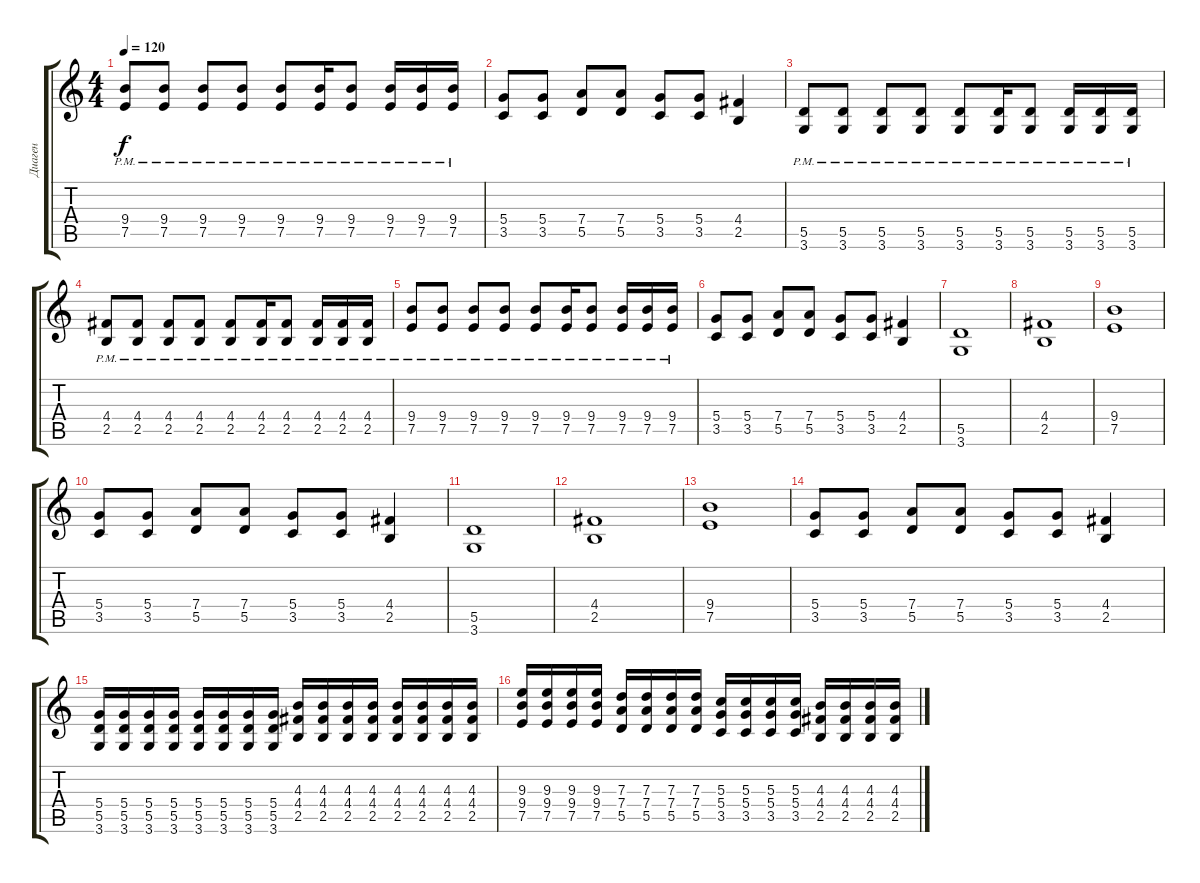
\track ("Диаген" "Диаген") {instrument overdrivenguitar}
\staff {score tabs}
\tuning (E4 B3 G3 D3 A2 E2) {hide}
\ts (4 4)
\tempo 120
\clef g2
\ks c
(9.4{pm} 7.5{pm}).8{dy f} (9.4{pm} 7.5{pm}).8 (9.4{pm} 7.5{pm}).8 (9.4{pm} 7.5{pm}).8 (9.4{pm} 7.5{pm}).8 (9.4{pm} 7.5{pm}).16 (9.4{pm} 7.5{pm}).8 (9.4{pm} 7.5{pm}).16 (9.4{pm} 7.5{pm}).16 (9.4{pm} 7.5{pm}).16 |
(5.4 3.5).8 (5.4 3.5).8 (7.4 5.5).8 (7.4 5.5).8 (5.4 3.5).8 (5.4 3.5).8 (4.4 2.5).4 |
(5.5{pm} 3.6{pm}).8 (5.5{pm} 3.6{pm}).8 (5.5{pm} 3.6{pm}).8 (5.5{pm} 3.6{pm}).8 (5.5{pm} 3.6{pm}).8 (5.5{pm} 3.6{pm}).16 (5.5{pm} 3.6{pm}).8 (5.5{pm} 3.6{pm}).16 (5.5{pm} 3.6{pm}).16 (5.5{pm} 3.6{pm}).16 |
(4.4{pm} 2.5{pm}).8 (4.4{pm} 2.5{pm}).8 (4.4{pm} 2.5{pm}).8 (4.4{pm} 2.5{pm}).8 (4.4{pm} 2.5{pm}).8 (4.4{pm} 2.5{pm}).16 (4.4{pm} 2.5{pm}).8 (4.4{pm} 2.5{pm}).16 (4.4{pm} 2.5{pm}).16 (4.4{pm} 2.5{pm}).16 |
(9.4{pm} 7.5{pm}).8 (9.4{pm} 7.5{pm}).8 (9.4{pm} 7.5{pm}).8 (9.4{pm} 7.5{pm}).8 (9.4{pm} 7.5{pm}).8 (9.4{pm} 7.5{pm}).16 (9.4{pm} 7.5{pm}).8 (9.4{pm} 7.5{pm}).16 (9.4{pm} 7.5{pm}).16 (9.4{pm} 7.5{pm}).16 |
(5.4 3.5).8 (5.4 3.5).8 (7.4 5.5).8 (7.4 5.5).8 (5.4 3.5).8 (5.4 3.5).8 (4.4 2.5).4 |
(5.5 3.6).1 |
(4.4 2.5).1 |
(9.4 7.5).1 |
(5.4 3.5).8 (5.4 3.5).8 (7.4 5.5).8 (7.4 5.5).8 (5.4 3.5).8 (5.4 3.5).8 (4.4 2.5).4 |
(5.5 3.6).1 |
(4.4 2.5).1 |
(9.4 7.5).1 |
(5.4 3.5).8 (5.4 3.5).8 (7.4 5.5).8 (7.4 5.5).8 (5.4 3.5).8 (5.4 3.5).8 (4.4 2.5).4 |
(5.4 5.5 3.6).16 (5.4 5.5 3.6).16 (5.4 5.5 3.6).16 (5.4 5.5 3.6).16 (5.4 5.5 3.6).16 (5.4 5.5 3.6).16 (5.4 5.5 3.6).16 (5.4 5.5 3.6).16 (4.3 4.4 2.5).16 (4.3 4.4 2.5).16 (4.3 4.4 2.5).16 (4.3 4.4 2.5).16 (4.3 4.4 2.5).16 (4.3 4.4 2.5).16 (4.3 4.4 2.5).16 (4.3 4.4 2.5).16 |
(9.3 9.4 7.5).16 (9.3 9.4 7.5).16 (9.3 9.4 7.5).16 (9.3 9.4 7.5).16 (7.3 7.4 5.5).16 (7.3 7.4 5.5).16 (7.3 7.4 5.5).16 (7.3 7.4 5.5).16 (5.3 5.4 3.5).16 (5.3 5.4 3.5).16 (5.3 5.4 3.5).16 (5.3 5.4 3.5).16 (4.3 4.4 2.5).16 (4.3 4.4 2.5).16 (4.3 4.4 2.5).16 (4.3 4.4 2.5).16
